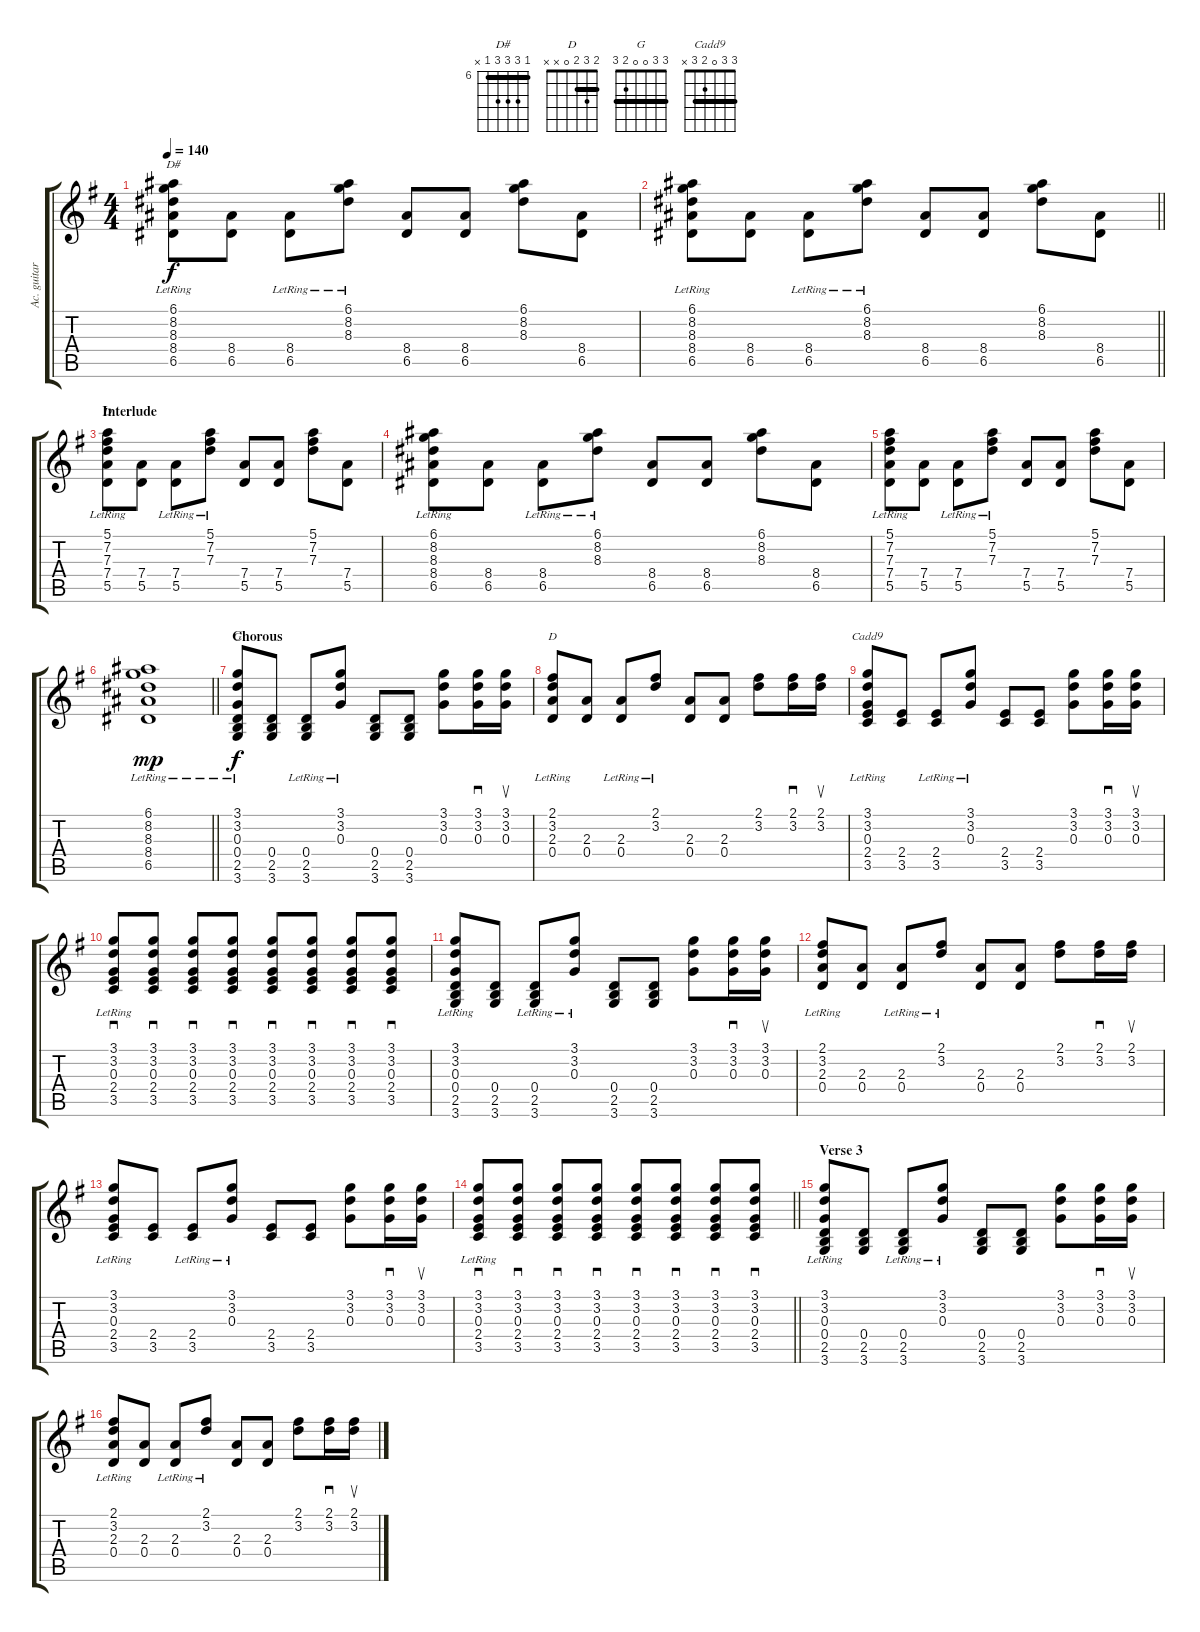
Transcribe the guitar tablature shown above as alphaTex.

\track ("Ac. guitar" "Ac. guitar") {instrument acousticguitarsteel}
\staff {score tabs}
\tuning (E4 B3 G3 D3 A2 E2) {hide}
\chord ("D#" 6 8 8 8 6 x) {firstfret 6 barre 6}
\chord ("D" 5 7 7 7 5 x) {firstfret 5 barre 5}
\chord ("G" 3 3 0 0 2 3) {barre 3}
\chord ("D" 2 3 2 0 x x) {barre 2}
\chord ("Cadd9" 3 3 0 2 3 x) {barre 3}
\ts (4 4)
\tempo 140
\clef g2
\ks g
(6.1{lr} 8.2{lr} 8.3{lr} 8.4 6.5).8{ch "D#" dy f} (8.4 6.5).8 (8.4{lr} 6.5{lr}).8 (6.1{lr} 8.2{lr} 8.3{lr}).8 (8.4 6.5).8 (8.4 6.5).8 (6.1 8.2 8.3).8 (8.4 6.5).8 |
\barLineRight lightlight
(6.1{lr} 8.2{lr} 8.3{lr} 8.4 6.5).8 (8.4 6.5).8 (8.4{lr} 6.5{lr}).8 (6.1{lr} 8.2{lr} 8.3{lr}).8 (8.4 6.5).8 (8.4 6.5).8 (6.1 8.2 8.3).8 (8.4 6.5).8 |
\section ("" "Interlude")
(5.1{lr} 7.2{lr} 7.3{lr} 7.4 5.5).8{ch "D"} (7.4 5.5).8 (7.4{lr} 5.5{lr}).8 (5.1{lr} 7.2{lr} 7.3{lr}).8 (7.4 5.5).8 (7.4 5.5).8 (5.1 7.2 7.3).8 (7.4 5.5).8 |
(6.1{lr} 8.2{lr} 8.3{lr} 8.4 6.5).8 (8.4 6.5).8 (8.4{lr} 6.5{lr}).8 (6.1{lr} 8.2{lr} 8.3{lr}).8 (8.4 6.5).8 (8.4 6.5).8 (6.1 8.2 8.3).8 (8.4 6.5).8 |
(5.1{lr} 7.2{lr} 7.3{lr} 7.4 5.5).8 (7.4 5.5).8 (7.4{lr} 5.5{lr}).8 (5.1{lr} 7.2{lr} 7.3{lr}).8 (7.4 5.5).8 (7.4 5.5).8 (5.1 7.2 7.3).8 (7.4 5.5).8 |
\barLineRight lightlight
(6.1{lr} 8.2{lr} 8.3{lr} 8.4 6.5).1{dy mp} |
\section ("" "Chorous")
(3.1{lr} 3.2{lr} 0.3{lr} 0.4 2.5 3.6).8{ch "G" dy f} (0.4 2.5 3.6).8 (0.4{lr} 2.5{lr} 3.6{lr}).8 (3.1{lr} 3.2{lr} 0.3{lr}).8 (0.4 2.5 3.6).8 (0.4 2.5 3.6).8 (3.1 3.2 0.3).8 (3.1 3.2 0.3).16{sd} (3.1 3.2 0.3).16{su} |
(2.1{lr} 3.2{lr} 2.3{lr} 0.4{lr}).8{ch "D"} (2.3 0.4).8 (2.3{lr} 0.4{lr}).8 (2.1{lr} 3.2{lr}).8 (2.3 0.4).8 (2.3 0.4).8 (2.1 3.2).8 (2.1 3.2).16{sd} (2.1 3.2).16{su} |
(3.1{lr} 3.2{lr} 0.3{lr} 2.4 3.5).8{ch "Cadd9"} (2.4 3.5).8 (2.4{lr} 3.5{lr}).8 (3.1{lr} 3.2{lr} 0.3{lr}).8 (2.4 3.5).8 (2.4 3.5).8 (3.1 3.2 0.3).8 (3.1 3.2 0.3).16{sd} (3.1 3.2 0.3).16{su} |
(3.1{lr} 3.2{lr} 0.3{lr} 2.4 3.5).8{sd} (3.1 3.2 0.3 2.4 3.5).8{sd} (3.1 3.2 0.3 2.4 3.5).8{sd} (3.1 3.2 0.3 2.4 3.5).8{sd} (3.1 3.2 0.3 2.4 3.5).8{sd} (3.1 3.2 0.3 2.4 3.5).8{sd} (3.1 3.2 0.3 2.4 3.5).8{sd} (3.1 3.2 0.3 2.4 3.5).8{sd} |
(3.1{lr} 3.2{lr} 0.3{lr} 0.4 2.5 3.6).8 (0.4 2.5 3.6).8 (0.4{lr} 2.5{lr} 3.6{lr}).8 (3.1{lr} 3.2{lr} 0.3{lr}).8 (0.4 2.5 3.6).8 (0.4 2.5 3.6).8 (3.1 3.2 0.3).8 (3.1 3.2 0.3).16{sd} (3.1 3.2 0.3).16{su} |
(2.1{lr} 3.2{lr} 2.3{lr} 0.4{lr}).8 (2.3 0.4).8 (2.3{lr} 0.4{lr}).8 (2.1{lr} 3.2{lr}).8 (2.3 0.4).8 (2.3 0.4).8 (2.1 3.2).8 (2.1 3.2).16{sd} (2.1 3.2).16{su} |
(3.1{lr} 3.2{lr} 0.3{lr} 2.4 3.5).8 (2.4 3.5).8 (2.4{lr} 3.5{lr}).8 (3.1{lr} 3.2{lr} 0.3{lr}).8 (2.4 3.5).8 (2.4 3.5).8 (3.1 3.2 0.3).8 (3.1 3.2 0.3).16{sd} (3.1 3.2 0.3).16{su} |
\barLineRight lightlight
(3.1{lr} 3.2{lr} 0.3{lr} 2.4 3.5).8{sd} (3.1 3.2 0.3 2.4 3.5).8{sd} (3.1 3.2 0.3 2.4 3.5).8{sd} (3.1 3.2 0.3 2.4 3.5).8{sd} (3.1 3.2 0.3 2.4 3.5).8{sd} (3.1 3.2 0.3 2.4 3.5).8{sd} (3.1 3.2 0.3 2.4 3.5).8{sd} (3.1 3.2 0.3 2.4 3.5).8{sd} |
\section ("" "Verse 3")
(3.1{lr} 3.2{lr} 0.3{lr} 0.4 2.5 3.6).8 (0.4 2.5 3.6).8 (0.4{lr} 2.5{lr} 3.6{lr}).8 (3.1{lr} 3.2{lr} 0.3{lr}).8 (0.4 2.5 3.6).8 (0.4 2.5 3.6).8 (3.1 3.2 0.3).8 (3.1 3.2 0.3).16{sd} (3.1 3.2 0.3).16{su} |
(2.1{lr} 3.2{lr} 2.3{lr} 0.4{lr}).8 (2.3 0.4).8 (2.3{lr} 0.4{lr}).8 (2.1{lr} 3.2{lr}).8 (2.3 0.4).8 (2.3 0.4).8 (2.1 3.2).8 (2.1 3.2).16{sd} (2.1 3.2).16{su}
